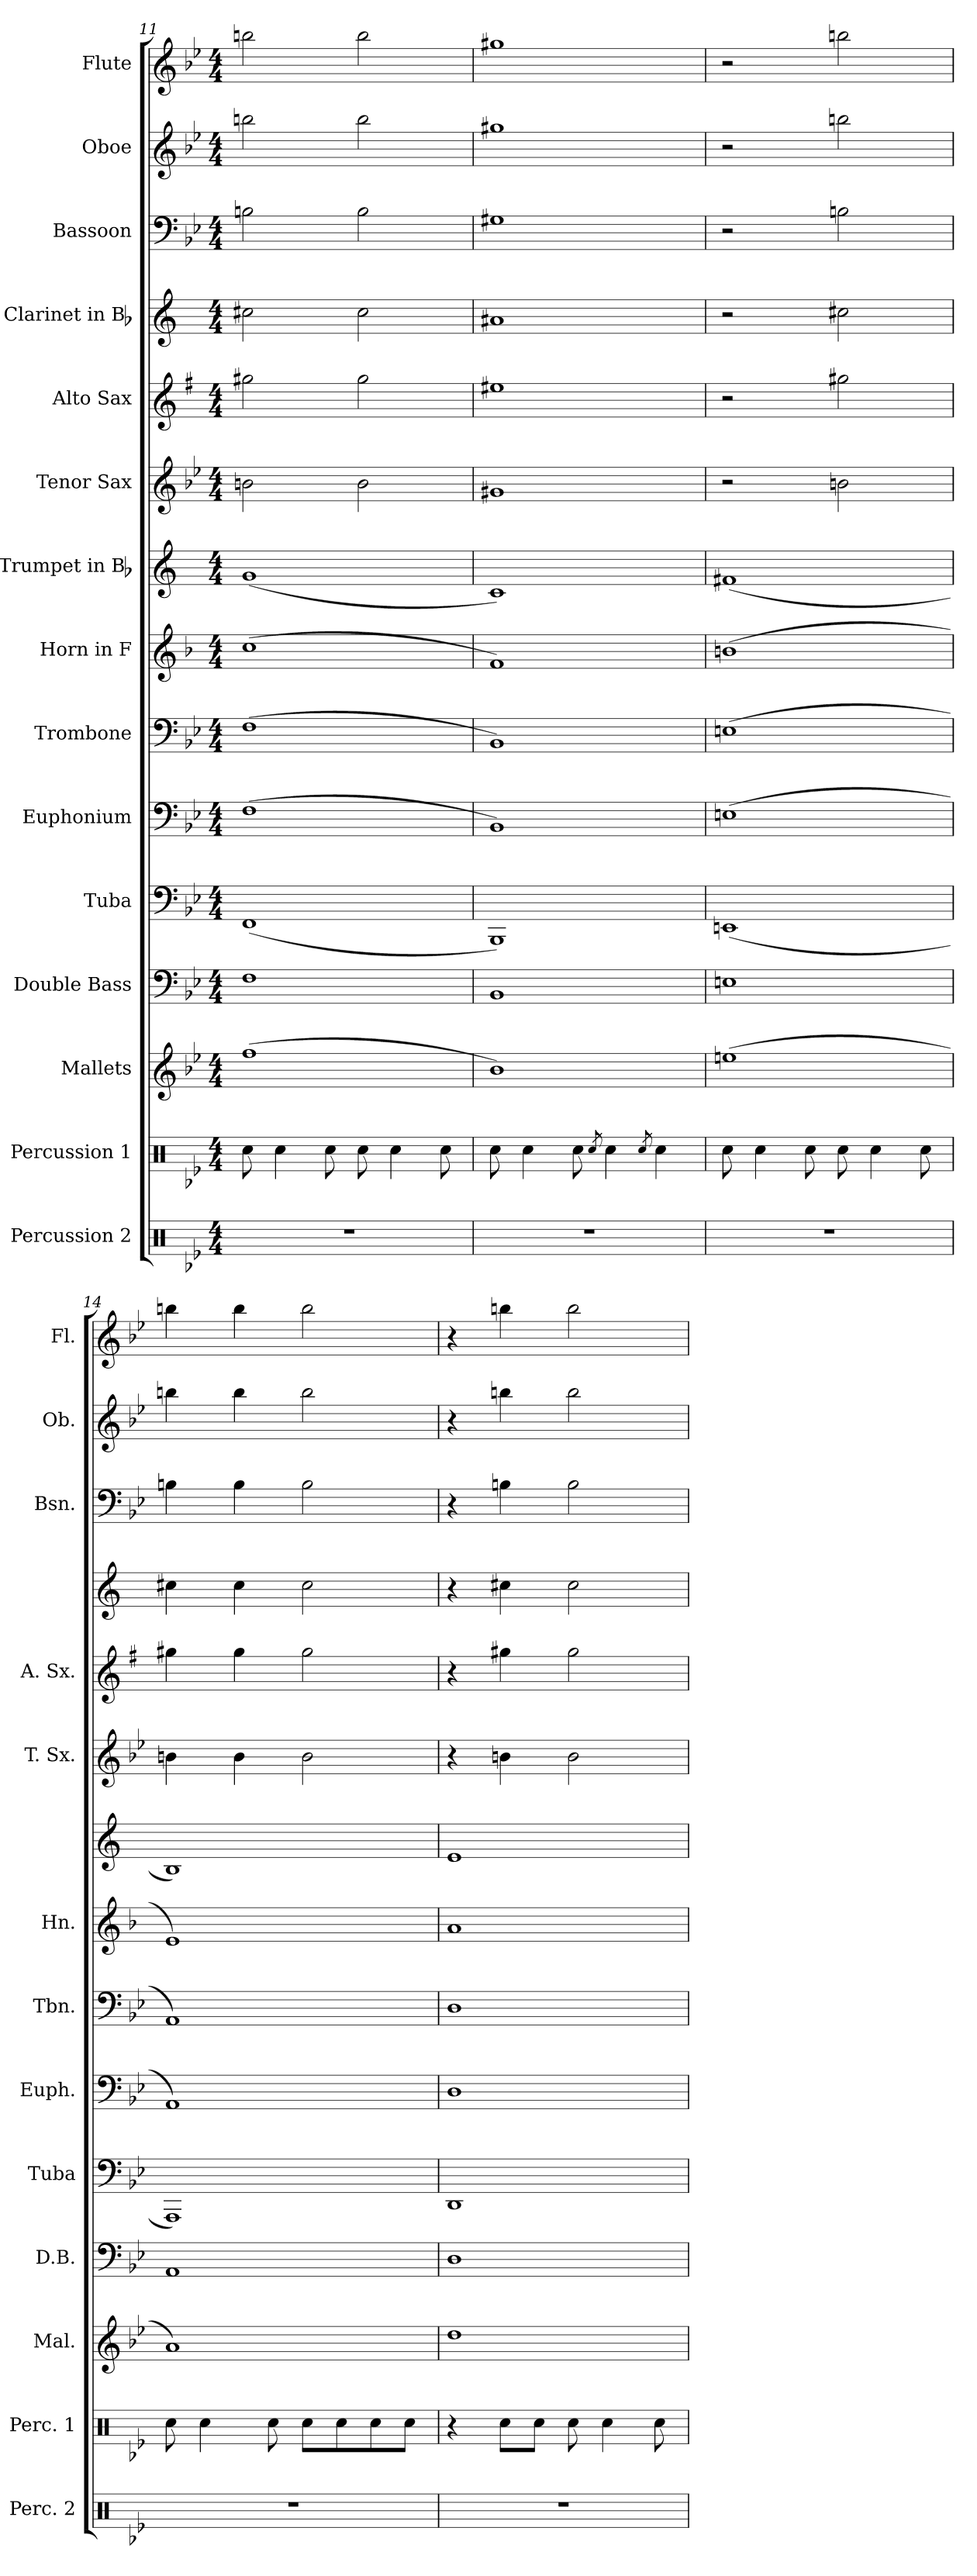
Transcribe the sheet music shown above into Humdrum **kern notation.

**kern	**kern	**kern	**kern	**kern	**kern	**kern	**kern	**kern	**kern	**kern	**kern	**kern	**kern	**kern
*part15	*part14	*part13	*part12	*part11	*part10	*part9	*part8	*part7	*part6	*part5	*part4	*part3	*part2	*part1
*staff15	*staff14	*staff13	*staff12	*staff11	*staff10	*staff9	*staff8	*staff7	*staff6	*staff5	*staff4	*staff3	*staff2	*staff1
*I"Percussion 2	*I"Percussion 1	*I"Mallets	*I"Double Bass	*I"Tuba	*I"Euphonium	*I"Trombone	*I"Horn in F	*I"Trumpet in Bb	*I"Tenor Sax	*I"Alto Sax	*I"Clarinet in Bb	*I"Bassoon	*I"Oboe	*I"Flute
*I'Perc. 2	*I'Perc. 1	*I'Mal.	*I'D.B.	*I'Tuba	*I'Euph.	*I'Tbn.	*I'Hn.	*	*I'T. Sx.	*I'A. Sx.	*	*I'Bsn.	*I'Ob.	*I'Fl.
*clefX	*clefX	*clefG2	*clefF4	*clefF4	*clefF4	*clefF4	*clefG2	*clefG2	*clefG2	*clefG2	*clefG2	*clefF4	*clefG2	*clefG2
*	*	*	*ITrd7c12	*	*	*	*ITrd4c7	*ITrd1c2	*ITrd8c14	*ITrd5c9	*ITrd1c2	*	*	*
*k[b-e-]	*k[b-e-]	*k[b-e-]	*k[b-e-]	*k[b-e-]	*k[b-e-]	*k[b-e-]	*k[b-e-]	*k[b-e-]	*k[b-e-]	*k[b-e-]	*k[b-e-]	*k[b-e-]	*k[b-e-]	*k[b-e-]
*B-:	*B-:	*B-:	*B-:	*B-:	*B-:	*B-:	*B-:	*B-:	*B-:	*B-:	*B-:	*B-:	*B-:	*B-:
*M4/4	*M4/4	*M4/4	*M4/4	*M4/4	*M4/4	*M4/4	*M4/4	*M4/4	*M4/4	*M4/4	*M4/4	*M4/4	*M4/4	*M4/4
=11	=11	=11	=11	=11	=11	=11	=11	=11	=11	=11	=11	=11	=11	=11
1r	8Rcc\	(>1ff	1FF	(<1FF	(>1F	(>1F	(>1f	(<1f	2Bn\	2bn\	2bn\	2Bn\	2bbn\	2bbn\
.	4Rcc\	.	.	.	.	.	.	.	.	.	.	.	.	.
.	8Rcc\	.	.	.	.	.	.	.	.	.	.	.	.	.
.	8Rcc\	.	.	.	.	.	.	.	2B\	2b\	2b\	2B\	2bb\	2bb\
.	4Rcc\	.	.	.	.	.	.	.	.	.	.	.	.	.
.	8Rcc\	.	.	.	.	.	.	.	.	.	.	.	.	.
=12	=12	=12	=12	=12	=12	=12	=12	=12	=12	=12	=12	=12	=12	=12
1r	8Rcc\	1b-)	1BBB-	1BBB-)	1BB-)	1BB-)	1B-)	1B-)	1G#X	1g#X	1g#X	1G#X	1gg#X	1gg#X
.	4Rcc\	.	.	.	.	.	.	.	.	.	.	.	.	.
.	8Rcc\	.	.	.	.	.	.	.	.	.	.	.	.	.
.	8qRcc/	.	.	.	.	.	.	.	.	.	.	.	.	.
.	4Rcc\	.	.	.	.	.	.	.	.	.	.	.	.	.
.	8qRcc/	.	.	.	.	.	.	.	.	.	.	.	.	.
.	4Rcc\	.	.	.	.	.	.	.	.	.	.	.	.	.
=13	=13	=13	=13	=13	=13	=13	=13	=13	=13	=13	=13	=13	=13	=13
1r	8Rcc\	(>1een	1EEn	(<1EEn	(>1En	(>1En	(>1en	(<1en	2r	2r	2r	2r	2r	2r
.	4Rcc\	.	.	.	.	.	.	.	.	.	.	.	.	.
.	8Rcc\	.	.	.	.	.	.	.	.	.	.	.	.	.
.	8Rcc\	.	.	.	.	.	.	.	2Bn\	2bn\	2bn\	2Bn\	2bbn\	2bbn\
.	4Rcc\	.	.	.	.	.	.	.	.	.	.	.	.	.
.	8Rcc\	.	.	.	.	.	.	.	.	.	.	.	.	.
=14	=14	=14	=14	=14	=14	=14	=14	=14	=14	=14	=14	=14	=14	=14
1r	8Rcc\	1a)	1AAA	1AAA)	1AA)	1AA)	1A)	1A)	4Bn\	4bn\	4bn\	4Bn\	4bbn\	4bbn\
.	4Rcc\	.	.	.	.	.	.	.	.	.	.	.	.	.
.	.	.	.	.	.	.	.	.	4B\	4b\	4b\	4B\	4bb\	4bb\
.	8Rcc\	.	.	.	.	.	.	.	.	.	.	.	.	.
.	8Rcc\L	.	.	.	.	.	.	.	2B\	2b\	2b\	2B\	2bb\	2bb\
.	8Rcc\	.	.	.	.	.	.	.	.	.	.	.	.	.
.	8Rcc\	.	.	.	.	.	.	.	.	.	.	.	.	.
.	8Rcc\J	.	.	.	.	.	.	.	.	.	.	.	.	.
=15	=15	=15	=15	=15	=15	=15	=15	=15	=15	=15	=15	=15	=15	=15
1r	4r	1dd	1DD	1DD	1D	1D	1d	1d	4r	4r	4r	4r	4r	4r
.	8Rcc\L	.	.	.	.	.	.	.	4Bn\	4bn\	4bn\	4Bn\	4bbn\	4bbn\
.	8Rcc\J	.	.	.	.	.	.	.	.	.	.	.	.	.
.	8Rcc\	.	.	.	.	.	.	.	2B\	2b\	2b\	2B\	2bb\	2bb\
.	4Rcc\	.	.	.	.	.	.	.	.	.	.	.	.	.
.	8Rcc\	.	.	.	.	.	.	.	.	.	.	.	.	.
=	=	=	=	=	=	=	=	=	=	=	=	=	=	=
*-	*-	*-	*-	*-	*-	*-	*-	*-	*-	*-	*-	*-	*-	*-
